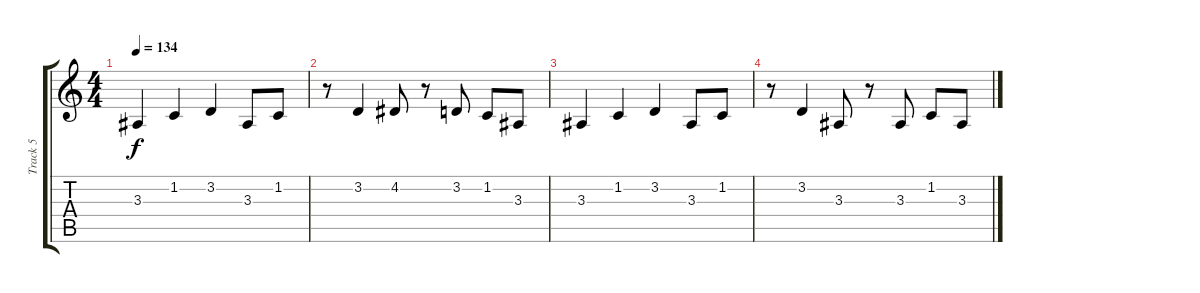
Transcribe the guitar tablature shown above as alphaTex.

\track ("Track 5" "Track 5") {instrument lead1square}
\staff {score tabs}
\tuning (E4 B3 G3 D3 A2 E2) {hide}
\ts (4 4)
\tempo 134
\clef g2
\ks c
3.3.4{dy f} 1.2.4 3.2.4 3.3.8 1.2.8 |
r.8 3.2.4 4.2.8 r.8 3.2.8 1.2.8 3.3.8 |
3.3.4 1.2.4 3.2.4 3.3.8 1.2.8 |
r.8 3.2.4 3.3.8 r.8 3.3.8 1.2.8 3.3.8
